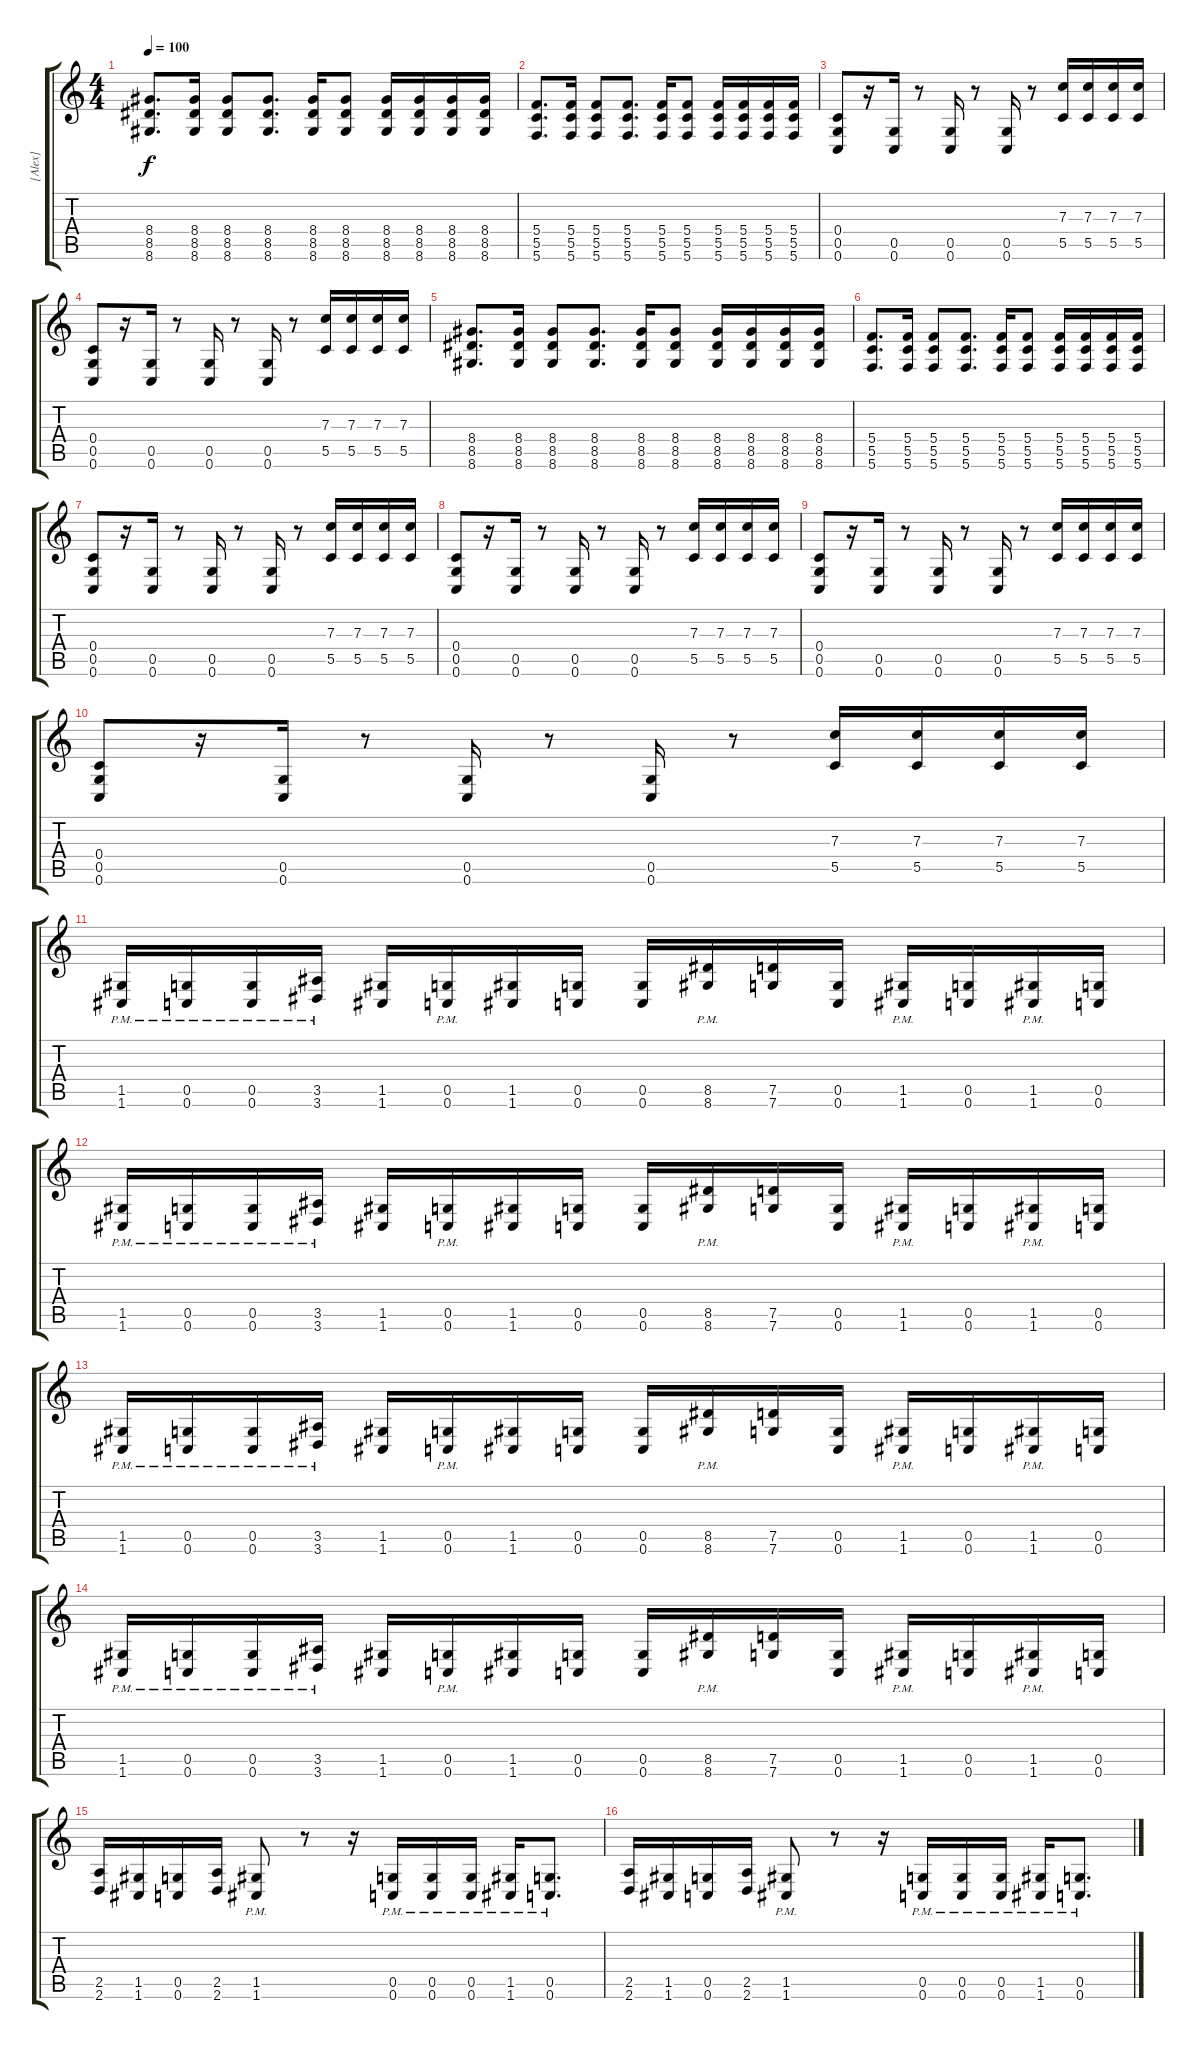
\track ("[Alex]" "[Alex]") {instrument overdrivenguitar}
\staff {score tabs}
\tuning (D4 A3 F3 C3 G2 C2) {hide}
\ts (4 4)
\tempo 100
\clef g2
\ks c
(8.4 8.5 8.6).8{d dy f} (8.4 8.5 8.6).16 (8.4 8.5 8.6).8 (8.4 8.5 8.6).8{d} (8.4 8.5 8.6).16 (8.4 8.5 8.6).8 (8.4 8.5 8.6).16 (8.4 8.5 8.6).16 (8.4 8.5 8.6).16 (8.4 8.5 8.6).16 |
(5.4 5.5 5.6).8{d} (5.4 5.5 5.6).16 (5.4 5.5 5.6).8 (5.4 5.5 5.6).8{d} (5.4 5.5 5.6).16 (5.4 5.5 5.6).8 (5.4 5.5 5.6).16 (5.4 5.5 5.6).16 (5.4 5.5 5.6).16 (5.4 5.5 5.6).16 |
(0.4 0.5 0.6).8 r.16 (0.5 0.6).16 r.8 (0.5 0.6).16 r.8 (0.5 0.6).16 r.8 (7.3 5.5).16 (7.3 5.5).16 (7.3 5.5).16 (7.3 5.5).16 |
(0.4 0.5 0.6).8 r.16 (0.5 0.6).16 r.8 (0.5 0.6).16 r.8 (0.5 0.6).16 r.8 (7.3 5.5).16 (7.3 5.5).16 (7.3 5.5).16 (7.3 5.5).16 |
(8.4 8.5 8.6).8{d} (8.4 8.5 8.6).16 (8.4 8.5 8.6).8 (8.4 8.5 8.6).8{d} (8.4 8.5 8.6).16 (8.4 8.5 8.6).8 (8.4 8.5 8.6).16 (8.4 8.5 8.6).16 (8.4 8.5 8.6).16 (8.4 8.5 8.6).16 |
(5.4 5.5 5.6).8{d} (5.4 5.5 5.6).16 (5.4 5.5 5.6).8 (5.4 5.5 5.6).8{d} (5.4 5.5 5.6).16 (5.4 5.5 5.6).8 (5.4 5.5 5.6).16 (5.4 5.5 5.6).16 (5.4 5.5 5.6).16 (5.4 5.5 5.6).16 |
(0.4 0.5 0.6).8 r.16 (0.5 0.6).16 r.8 (0.5 0.6).16 r.8 (0.5 0.6).16 r.8 (7.3 5.5).16 (7.3 5.5).16 (7.3 5.5).16 (7.3 5.5).16 |
(0.4 0.5 0.6).8 r.16 (0.5 0.6).16 r.8 (0.5 0.6).16 r.8 (0.5 0.6).16 r.8 (7.3 5.5).16 (7.3 5.5).16 (7.3 5.5).16 (7.3 5.5).16 |
(0.4 0.5 0.6).8 r.16 (0.5 0.6).16 r.8 (0.5 0.6).16 r.8 (0.5 0.6).16 r.8 (7.3 5.5).16 (7.3 5.5).16 (7.3 5.5).16 (7.3 5.5).16 |
(0.4 0.5 0.6).8 r.16 (0.5 0.6).16 r.8 (0.5 0.6).16 r.8 (0.5 0.6).16 r.8 (7.3 5.5).16 (7.3 5.5).16 (7.3 5.5).16 (7.3 5.5).16 |
(1.5{pm} 1.6{pm}).16 (0.5{pm} 0.6{pm}).16 (0.5{pm} 0.6{pm}).16 (3.5{pm} 3.6{pm}).16 (1.5 1.6).16 (0.5{pm} 0.6{pm}).16 (1.5 1.6).16 (0.5 0.6).16 (0.5 0.6).16 (8.5{pm} 8.6{pm}).16 (7.5 7.6).16 (0.5 0.6).16 (1.5{pm} 1.6{pm}).16 (0.5 0.6).16 (1.5{pm} 1.6{pm}).16 (0.5 0.6).16 |
(1.5{pm} 1.6{pm}).16 (0.5{pm} 0.6{pm}).16 (0.5{pm} 0.6{pm}).16 (3.5{pm} 3.6{pm}).16 (1.5 1.6).16 (0.5{pm} 0.6{pm}).16 (1.5 1.6).16 (0.5 0.6).16 (0.5 0.6).16 (8.5{pm} 8.6{pm}).16 (7.5 7.6).16 (0.5 0.6).16 (1.5{pm} 1.6{pm}).16 (0.5 0.6).16 (1.5{pm} 1.6{pm}).16 (0.5 0.6).16 |
(1.5{pm} 1.6{pm}).16 (0.5{pm} 0.6{pm}).16 (0.5{pm} 0.6{pm}).16 (3.5{pm} 3.6{pm}).16 (1.5 1.6).16 (0.5{pm} 0.6{pm}).16 (1.5 1.6).16 (0.5 0.6).16 (0.5 0.6).16 (8.5{pm} 8.6{pm}).16 (7.5 7.6).16 (0.5 0.6).16 (1.5{pm} 1.6{pm}).16 (0.5 0.6).16 (1.5{pm} 1.6{pm}).16 (0.5 0.6).16 |
(1.5{pm} 1.6{pm}).16 (0.5{pm} 0.6{pm}).16 (0.5{pm} 0.6{pm}).16 (3.5{pm} 3.6{pm}).16 (1.5 1.6).16 (0.5{pm} 0.6{pm}).16 (1.5 1.6).16 (0.5 0.6).16 (0.5 0.6).16 (8.5{pm} 8.6{pm}).16 (7.5 7.6).16 (0.5 0.6).16 (1.5{pm} 1.6{pm}).16 (0.5 0.6).16 (1.5{pm} 1.6{pm}).16 (0.5 0.6).16 |
(2.5 2.6).16 (1.5 1.6).16 (0.5 0.6).16 (2.5 2.6).16 (1.5{pm} 1.6{pm}).8 r.8 r.16 (0.5{pm} 0.6{pm}).16 (0.5{pm} 0.6{pm}).16 (0.5{pm} 0.6{pm}).16 (1.5{pm} 1.6{pm}).16 (0.5{pm} 0.6{pm}).8{d} |
(2.5 2.6).16 (1.5 1.6).16 (0.5 0.6).16 (2.5 2.6).16 (1.5{pm} 1.6{pm}).8 r.8 r.16 (0.5{pm} 0.6{pm}).16 (0.5{pm} 0.6{pm}).16 (0.5{pm} 0.6{pm}).16 (1.5{pm} 1.6{pm}).16 (0.5 0.6{pm}).8{d}
